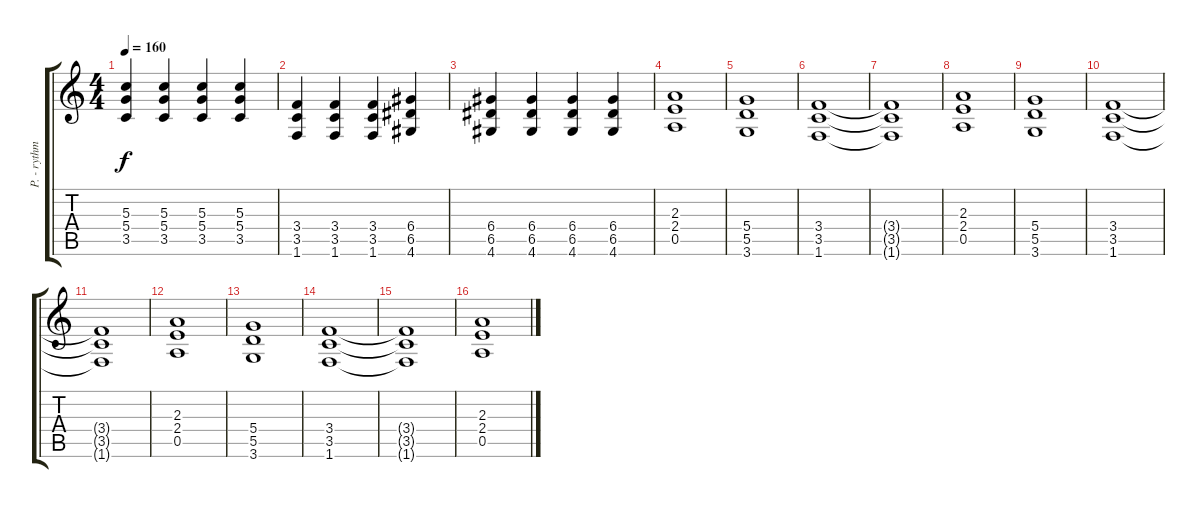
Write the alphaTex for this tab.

\track ("P. - rythm guitar" "P. - rythm") {instrument distortionguitar}
\staff {score tabs}
\tuning (E4 B3 G3 D3 A2 E2) {hide}
\ts (4 4)
\tempo 160
\clef g2
\ks c
(5.3 5.4 3.5).4{dy f} (5.3 5.4 3.5).4 (5.3 5.4 3.5).4 (5.3 5.4 3.5).4 |
(3.4 3.5 1.6).4 (3.4 3.5 1.6).4 (3.4 3.5 1.6).4 (6.4 6.5 4.6).4 |
(6.4 6.5 4.6).4 (6.4 6.5 4.6).4 (6.4 6.5 4.6).4 (6.4 6.5 4.6).4 |
(2.3 2.4 0.5).1 |
(5.4 5.5 3.6).1 |
(3.4 3.5 1.6).1 |
(3.4{t} 3.5{t} 1.6{t}).1 |
(2.3 2.4 0.5).1 |
(5.4 5.5 3.6).1 |
(3.4 3.5 1.6).1 |
(3.4{t} 3.5{t} 1.6{t}).1 |
(2.3 2.4 0.5).1 |
(5.4 5.5 3.6).1 |
(3.4 3.5 1.6).1 |
(3.4{t} 3.5{t} 1.6{t}).1 |
(2.3 2.4 0.5).1
